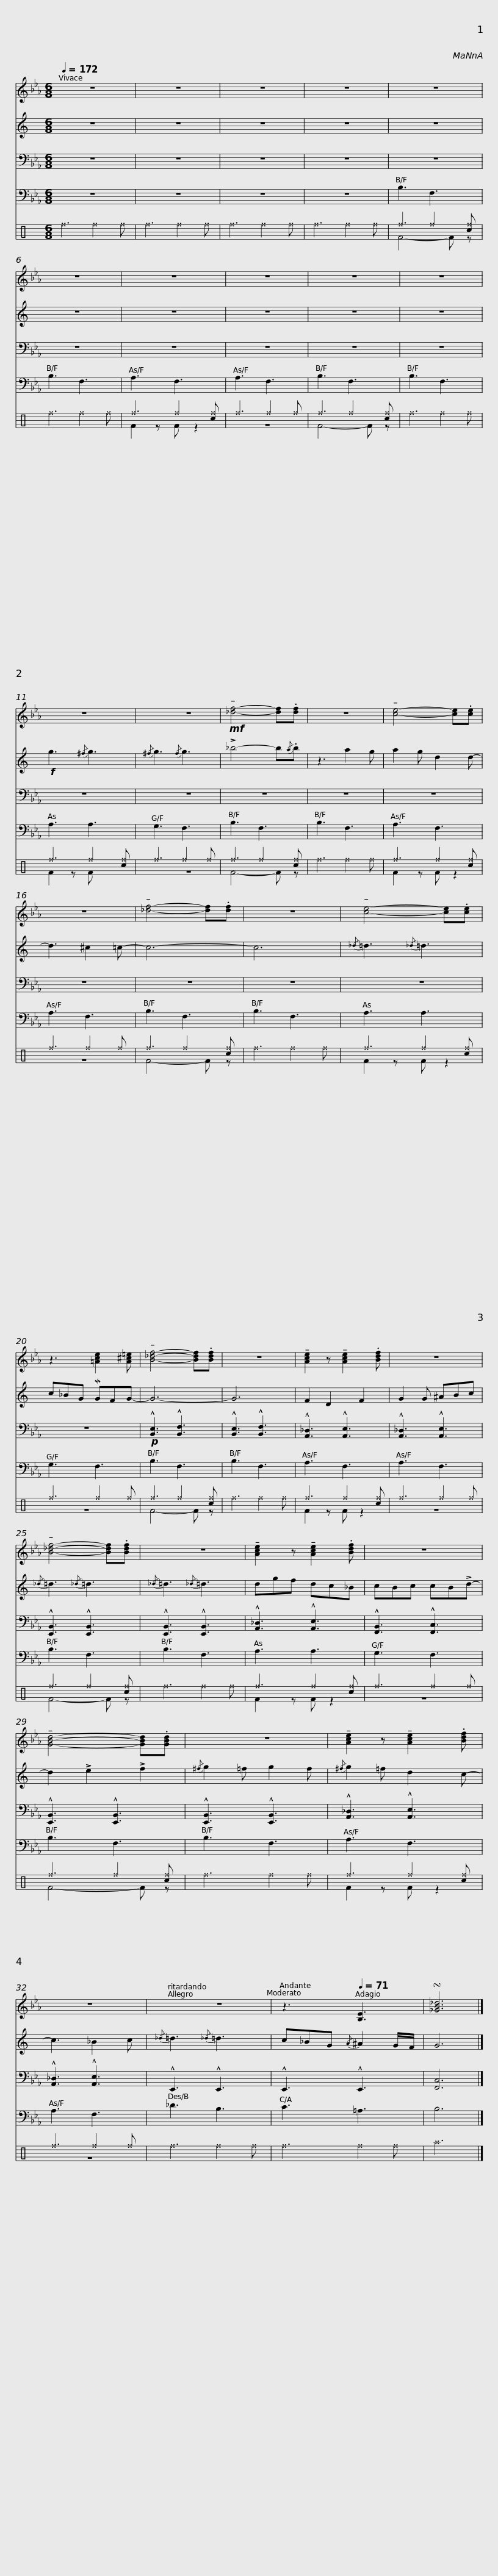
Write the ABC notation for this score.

X:1
%%score 1 2 3 4 ( 5 6 )
L:1/8
Q:1/4=172
M:6/8
I:linebreak $
K:Eb
V:1 treble
V:2 treble transpose=-9
V:3 bass
V:4 bass transpose=-12
V:5 perc
K:none
V:6 perc
K:none
V:1
 z6 | z6 | z6 | z6 | z6 | %5
 z6 | z6 | z6 |$ z6 | z6 | %10
 z6 | z6 |!mf! !tenuto![_df]4- [df].[df] | z6 |$ !tenuto![ce]4- [ce].[ce] | %15
 z6 | !tenuto![_df]4- [df].[df] | z6 | !tenuto![ce]4- [ce].[ce] | z3 [=Ace]2 [A^c=e] |$ %20
 !tenuto![B_df]4- [Bdf].[Bdf] | z6 | !tenuto![Ace]2 z !tenuto![Ace]2 .[Bdf] | z6 | !tenuto![B_df]4- [Bdf].[Bdf] |$ %25
 z6 | !tenuto![Ace]2 z !tenuto![Ace]2 .[Bdf] | z6 | !tenuto![GBd]4- [GBd].[GBd] | z6 |$ %30
 !tenuto![Ace]2 z !tenuto![Ace]2 .[Bdf] | z6 |$[Q:1/4=144] z6[Q:1/4=114] |[Q:1/4=92] z3[Q:1/4=71] [B,E]3 | !turn![_GB_d]6 |] %35
V:2
[K:C] z6 | z6 | z6 | z6 | z6 | %5
 z6 | z6 | z6 |$ z6 | z6 | %10
!f! g3{/^f} g3 |{/^f} g3{/f} g3 | !>!_b4- b{/a}.b | z3 a2 g |$ a2 g d2 d- | %15
 d3 ^c2 =c- | c6- | c6 |{/_d} =d3{/_d} =d3 | c_BG MGFG- |$ %20
 G6- | G6 | F2 D2 F2 | G2 G ^ABc |{/_d} =d3{/_d} =d3 |$ %25
{/_d} =d3{/_d} =d3 | dgf dc_B | cBc cB!>!d- | d2 !>!e2 !>!f2 |{/^f} g2 =f g2 f |$ %30
{/^f} g2 =f d2 c- | c3 _B2 c |${/_d} =d3{/_d} =d3 | c_BG{/A} ^A2 G/F/ | G6 |] %35
V:3
 z6 | z6 | z6 | z6 | z6 | %5
 z6 | z6 | z6 |$ z6 | z6 | %10
 z6 | z6 | z6 | z6 |$ z6 | %15
 z6 | z6 | z6 | z6 | z6 |$ %20
!p! !^![B,,E,]3 !^![B,,F,]3 | !^![B,,E,]3 !^![B,,F,]3 | !^![A,,_D,]3 !^![A,,E,]3 | !^![A,,_D,]3 !^![A,,E,]3 | !^![E,,B,,]3 !^![E,,B,,]3 |$ %25
 !^![E,,B,,]3 !^![E,,B,,]3 | !^![A,,_D,]3 !^![A,,E,]3 | !^![F,,B,,]3 !^![F,,C,]3 | !^![E,,B,,]3 !^![E,,B,,]3 | !^![E,,B,,]3 !^![E,,B,,]3 |$ %30
 !^![A,,_D,]3 !^![A,,E,]3 | !^![A,,_D,]3 !^![A,,E,]3 |$ !^!E,,3 !^!E,,3 | !^!E,,3 !^!E,,3 | [F,,C,]6 |] %35
V:4
 z6 | z6 | z6 | z6 | B,3 F,3 | %5
 B,3 F,3 | A,3 F,3 | A,3 F,3 |$ B,3 F,3 | B,3 F,3 | %10
 A,3 A,3 | G,3 F,3 | B,3 F,3 | B,3 F,3 |$ A,3 F,3 | %15
 A,3 F,3 | B,3 F,3 | B,3 F,3 | A,3 A,3 | G,3 F,3 |$ %20
 B,3 F,3 | B,3 F,3 | A,3 F,3 | A,3 F,3 | B,3 F,3 |$ %25
 B,3 F,3 | A,3 A,3 | G,3 F,3 | B,3 F,3 | B,3 F,3 |$ %30
 A,3 F,3 | A,3 F,3 |$ _D3 B,3 | C3 =A,3 | B,6 |] %35
V:5
[K:C] ^f3 ^f2 ^f | ^f3 ^f2 ^f | ^f3 ^f2 ^f | ^f3 ^f2 ^f | ^f3 ^f2 [c^f] | %5
 ^f3 ^f2 ^f | ^f3 ^f2 [c^f] | ^f3 ^f2 ^f |$ ^f3 ^f2 [c^f] | ^f3 ^f2 ^f | %10
 ^f3 ^f2 [c^f] | ^f3 ^f2 ^f | ^f3 ^f2 [c^f] | ^f3 ^f2 ^f |$ ^f3 ^f2 [c^f] | %15
 ^f3 ^f2 ^f | ^f3 ^f2 [c^f] | ^f3 ^f2 ^f | ^f3 ^f2 [c^f] | ^f3 ^f2 ^f |$ %20
 ^f3 ^f2 [c^f] | ^f3 ^f2 ^f | ^f3 ^f2 [c^f] | ^f3 ^f2 ^f | ^f3 ^f2 [c^f] |$ %25
 ^f3 ^f2 ^f | ^f3 ^f2 [c^f] | ^f3 ^f2 ^f | ^f3 ^f2 [c^f] | ^f3 ^f2 ^f |$ %30
 ^f3 ^f2 [c^f] | ^f3 ^f2 ^f |$ ^f3 ^f2 ^f | ^f3 ^f2 ^f | ^a6 |] %35
V:6
[K:C] x6 | x6 | x6 | x6 | F4- F z | %5
 x6 | F2 z F z2 | z6 |$ F4- F z | x6 | %10
 F2 z F x2 | z6 | F4- F z | x6 |$ F2 z F z2 | %15
 z6 | F4- F z | x6 | F2 z F z2 | z6 |$ %20
 F4- F z | x6 | F2 z F z2 | z6 | F4- F z |$ %25
 x6 | F2 z F z2 | z6 | F4- F z | x6 |$ %30
 F2 z F z2 | z6 |$ x6 | x6 | x6 |] %35
